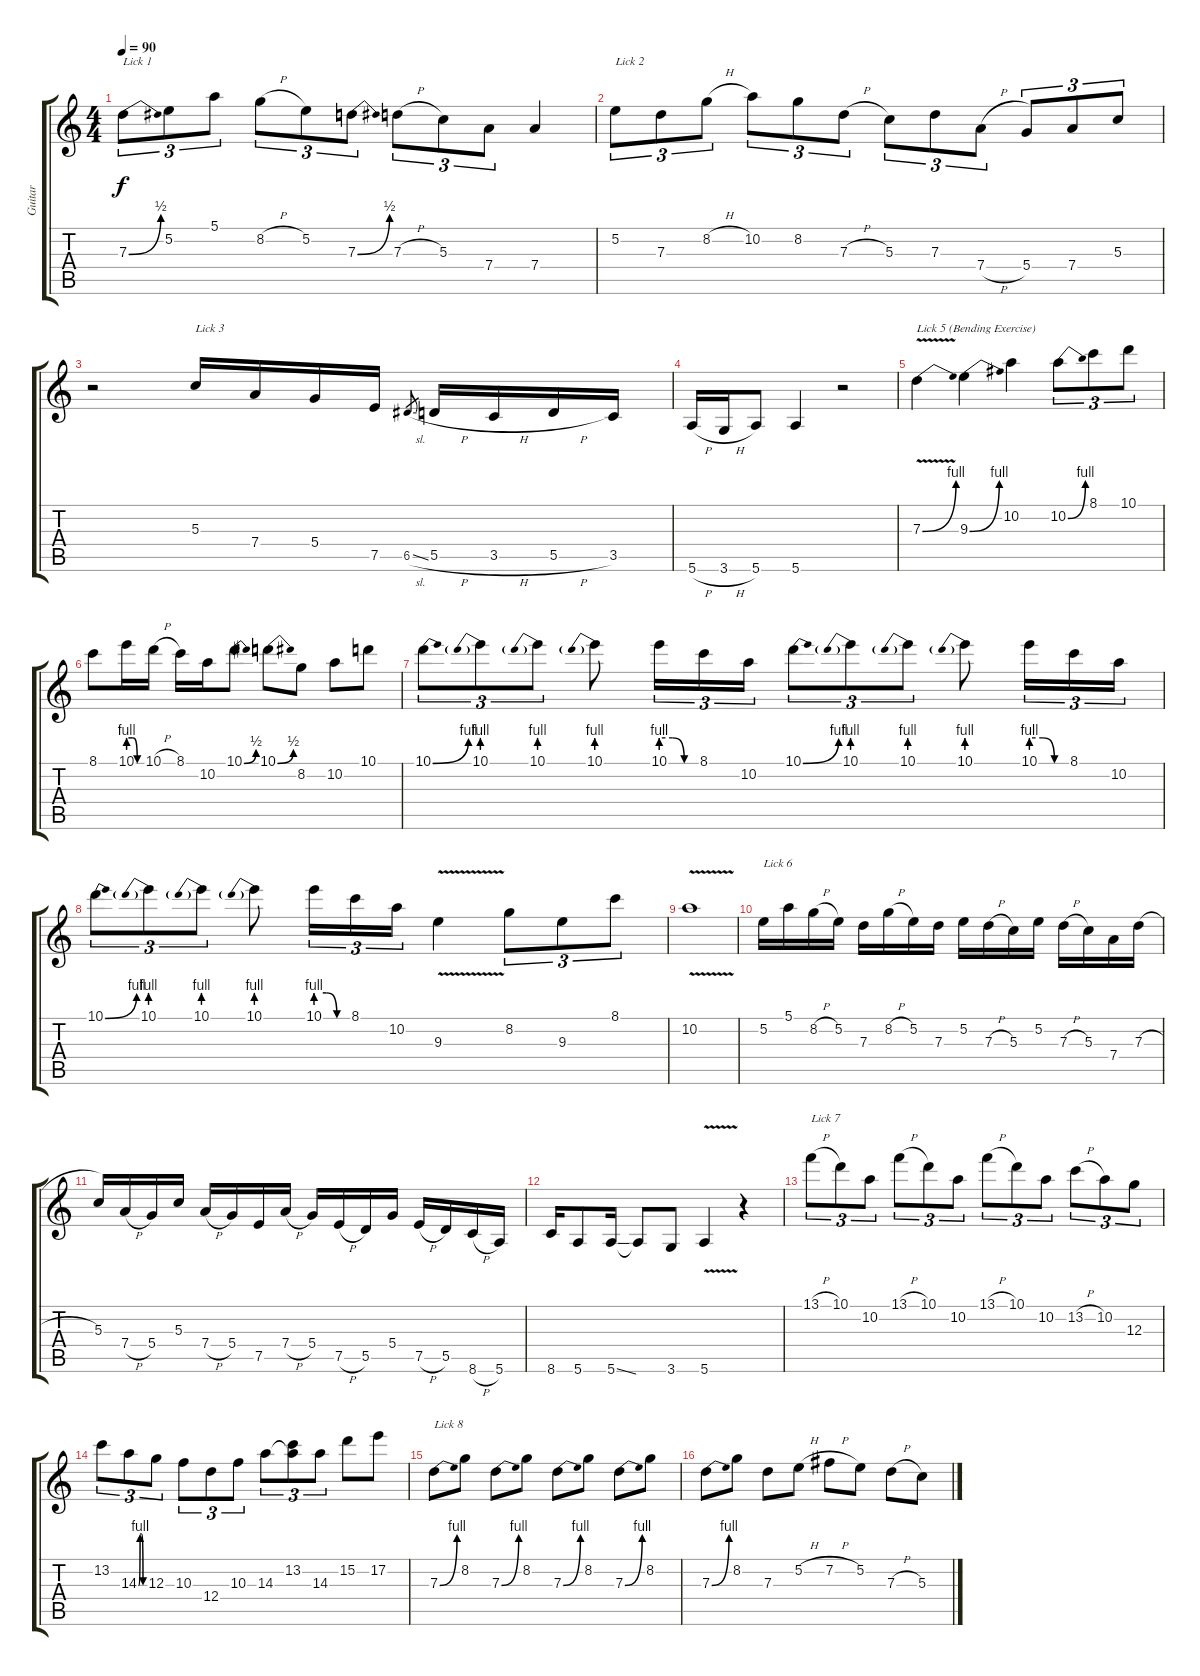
\track ("Guitar" "Guitar") {instrument overdrivenguitar}
\staff {score tabs}
\tuning (E4 B3 G3 D3 A2 E2) {hide}
\ts (4 4)
\tempo 90
\clef g2
\ks c
7.3{be (bend 0 0 60 2)}.8{tu (3 2) txt "Lick 1" dy f instrument overdrivenguitar} 5.2.8{tu (3 2)} 5.1.8{tu (3 2)} 8.2{h}.8{tu (3 2)} 5.2.8{tu (3 2)} 7.3{be (bend 0 0 60 2)}.8{tu (3 2)} 7.3{h}.8{tu (3 2)} 5.3.8{tu (3 2)} 7.4.8{tu (3 2)} 7.4.4 |
5.2.8{tu (3 2) txt "Lick 2"} 7.3.8{tu (3 2)} 8.2{h}.8{tu (3 2)} 10.2.8{tu (3 2)} 8.2.8{tu (3 2)} 7.3{h}.8{tu (3 2)} 5.3.8{tu (3 2)} 7.3.8{tu (3 2)} 7.4{h}.8{tu (3 2)} 5.4.8{tu (3 2)} 7.4.8{tu (3 2)} 5.3.8{tu (3 2)} |
r.2 5.3.16{txt "Lick 3"} 7.4.16 5.4.16 7.5.16 6.5{sl}.8{gr} 5.5{h}.16 3.5{h}.16 5.5{h}.16 3.5.16 |
5.6{h}.16 3.6{h}.16 5.6.8 5.6.4 r.2 |
7.3{be (bend 0 0 60 4) v}.4{txt "Lick 5 (Bending Exercise)"} 9.3{be (bend 0 0 60 4)}.4 10.2.4 10.2{be (bend 0 0 60 4)}.8{tu (3 2)} 8.1.8{tu (3 2)} 10.1.8{tu (3 2)} |
8.1.8 10.1{be (custom 0 4 20 4 40 0 60 0)}.16 10.1{h}.16 8.1.16 10.2.16 10.1{be (bend 0 0 60 2)}.8 10.1{be (bend 0 0 60 2)}.8 8.2.8 10.2.8 10.1.8 |
10.1{be (bend 0 0 60 4)}.8{tu (3 2)} 10.1{be (prebend 0 4 60 4)}.8{tu (3 2)} 10.1{be (prebend 0 4 60 4)}.8{tu (3 2)} 10.1{be (prebend 0 4 60 4)}.8 10.1{be (custom 0 4 20 4 40 0 60 0)}.16{tu (3 2)} 8.1.16{tu (3 2)} 10.2.16{tu (3 2)} 10.1{be (bend 0 0 60 4)}.8{tu (3 2)} 10.1{be (prebend 0 4 60 4)}.8{tu (3 2)} 10.1{be (prebend 0 4 60 4)}.8{tu (3 2)} 10.1{be (prebend 0 4 60 4)}.8 10.1{be (custom 0 4 20 4 40 0 60 0)}.16{tu (3 2)} 8.1.16{tu (3 2)} 10.2.16{tu (3 2)} |
10.1{be (bend 0 0 60 4)}.8{tu (3 2)} 10.1{be (prebend 0 4 60 4)}.8{tu (3 2)} 10.1{be (prebend 0 4 60 4)}.8{tu (3 2)} 10.1{be (prebend 0 4 60 4)}.8 10.1{be (custom 0 4 20 4 40 0 60 0)}.16{tu (3 2)} 8.1.16{tu (3 2)} 10.2.16{tu (3 2)} 9.3{v}.4 8.2.8{tu (3 2)} 9.3.8{tu (3 2)} 8.1.8{tu (3 2)} |
10.2{v}.1 |
5.2.16{txt "Lick 6"} 5.1.16 8.2{h}.16 5.2.16 7.3.16 8.2{h}.16 5.2.16 7.3.16 5.2.16 7.3{h}.16 5.3.16 5.2.16 7.3{h}.16 5.3.16 7.4.16 7.3{h}.16 |
5.3.16 7.4{h}.16 5.4.16 5.3.16 7.4{h}.16 5.4.16 7.5.16 7.4{h}.16 5.4.16 7.5{h}.16 5.5.16 5.4.16 7.5{h}.16 5.5.16 8.6{h}.16 5.6.16 |
8.6.16 5.6.8 5.6{ss}.16 5.6{t}.8 3.6.8 5.6{v}.4 r.4 |
13.1{h}.8{tu (3 2) txt "Lick 7 "} 10.1.8{tu (3 2)} 10.2.8{tu (3 2)} 13.1{h}.8{tu (3 2)} 10.1.8{tu (3 2)} 10.2.8{tu (3 2)} 13.1{h}.8{tu (3 2)} 10.1.8{tu (3 2)} 10.2.8{tu (3 2)} 13.2{h}.8{tu (3 2)} 10.2.8{tu (3 2)} 12.3.8{tu (3 2)} |
13.2.8{tu (3 2)} 14.3{be (custom 0 0 15 4 30 4 45 0 60 0)}.8{tu (3 2)} 12.3.8{tu (3 2)} 10.3.8{tu (3 2)} 12.4.8{tu (3 2)} 10.3.8{tu (3 2)} 14.3.8{tu (3 2)} (13.2 14.3{t}).8{tu (3 2)} 14.3.8{tu (3 2)} 15.2.8 17.2.8 |
7.3{be (bend 0 0 60 4)}.8{txt "Lick 8"} 8.2.8 7.3{be (bend 0 0 60 4)}.8 8.2.8 7.3{be (bend 0 0 60 4)}.8 8.2.8 7.3{be (bend 0 0 60 4)}.8 8.2.8 |
7.3{be (bend 0 0 60 4)}.8 8.2.8 7.3.8 5.2{h}.8 7.2{h}.8 5.2.8 7.3{h}.8 5.3.8
